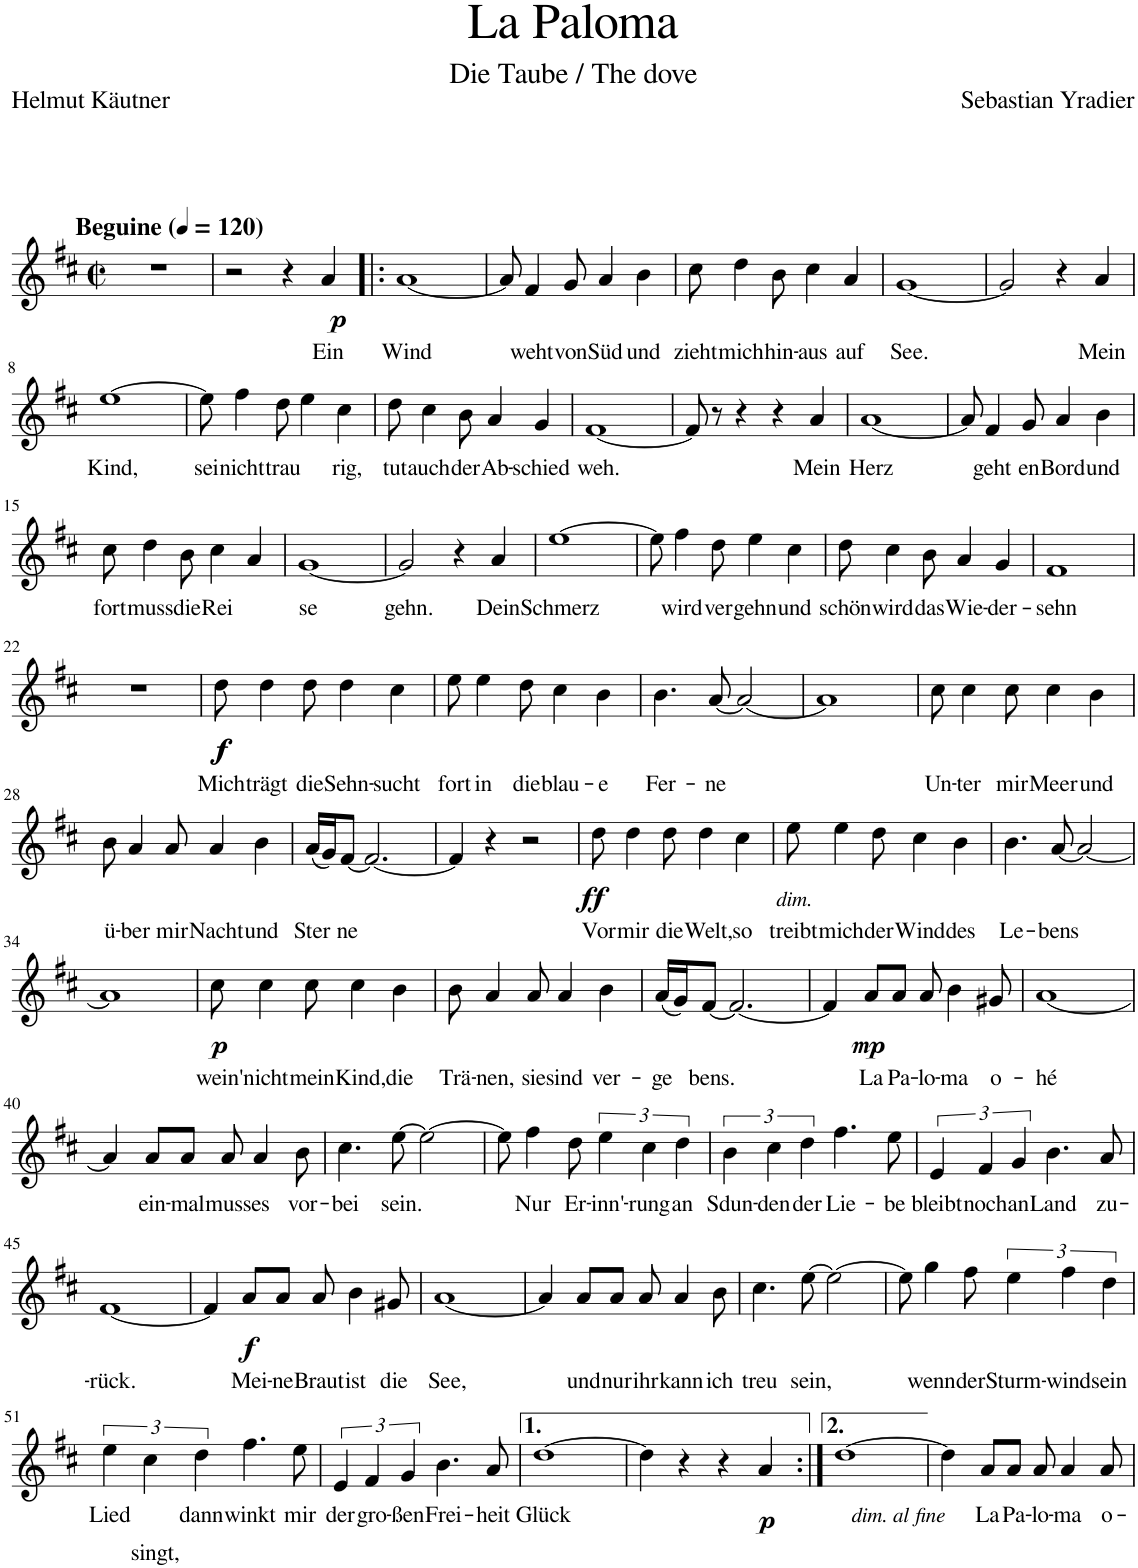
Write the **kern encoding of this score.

**kern	**text	**dynam
*part1	*part1	*part1
*staff1	*staff1	*staff1
*I"B Klarinette	*	*
*I'B Kl.	*	*
*clefG2	*	*
*Trd1c2	*	*
*k[f#c#]	*	*
*M2/2	*	*
*met(c|)	*	*
*MM120	*	*
=1	=1	=1
!LO:TX:a:B:t=Beguine	!	!
1r	.	.
=2	=2	=2
2r	.	.
4r	.	.
!	!LO:LY:b	!LO:DY:b
4a/	Ein	p
=3!|:	=3!|:	=3!|:
!	!LO:LY:b	!
[1a	Wind	.
=4	=4	=4
8a/]	.	.
!	!LO:LY:b	!
4f#/	weht	.
!	!LO:LY:b	!
8g/	von	.
!	!LO:LY:b	!
4a/	Süd	.
!	!LO:LY:b	!
4b\	und	.
=5	=5	=5
!	!LO:LY:b	!
8cc#\	zieht	.
!	!LO:LY:b	!
4dd\	mich	.
!	!LO:LY:b	!
8b\	hin-	.
!	!LO:LY:b	!
4cc#\	-aus	.
!	!LO:LY:b	!
4a/	auf	.
=6	=6	=6
!	!LO:LY:b	!
[1g	See.	.
=7	=7	=7
2g/]	.	.
4r	.	.
!	!LO:LY:b	!
4a/	Mein	.
!!LO:LB:g=z
=8	=8	=8
!	!LO:LY:b	!
[1ee	Kind,	.
=9	=9	=9
!	!LO:LY:b	!
8ee\]	sei	.
!	!LO:LY:b	!
4ff#\	nicht	.
!	!LO:LY:b	!
8dd\	trau	.
4ee\	.	.
!	!LO:LY:b	!
4cc#\	rig,	.
=10	=10	=10
!	!LO:LY:b	!
8dd\	tut	.
!	!LO:LY:b	!
4cc#\	auch	.
!	!LO:LY:b	!
8b\	der	.
!	!LO:LY:b	!
4a/	Ab-	.
!	!LO:LY:b	!
4g/	-schied	.
=11	=11	=11
!	!LO:LY:b	!
[1f#	weh.	.
=12	=12	=12
8f#/]	.	.
8r	.	.
4r	.	.
4r	.	.
!	!LO:LY:b	!
4a/	Mein	.
=13	=13	=13
!	!LO:LY:b	!
[1a	Herz	.
=14	=14	=14
8a/]	.	.
!	!LO:LY:b	!
4f#/	geht	.
!	!LO:LY:b	!
8g/	en	.
!	!LO:LY:b	!
4a/	Bord	.
!	!LO:LY:b	!
4b\	und	.
!!LO:LB:g=z
=15	=15	=15
!	!LO:LY:b	!
8cc#\	fort	.
!	!LO:LY:b	!
4dd\	muss	.
!	!LO:LY:b	!
8b\	die	.
!	!LO:LY:b	!
4cc#\	Rei	.
4a/	.	.
=16	=16	=16
!	!LO:LY:b	!
[1g	se	.
=17	=17	=17
!	!LO:LY:b	!
2g/]	gehn.	.
4r	.	.
!	!LO:LY:b	!
4a/	Dein	.
=18	=18	=18
!	!LO:LY:b	!
[1ee	Schmerz	.
=19	=19	=19
8ee\]	.	.
!	!LO:LY:b	!
4ff#\	wird	.
!	!LO:LY:b	!
8dd\	ver	.
!	!LO:LY:b	!
4ee\	gehn	.
!	!LO:LY:b	!
4cc#\	und	.
=20	=20	=20
!	!LO:LY:b	!
8dd\	schön	.
!	!LO:LY:b	!
4cc#\	wird	.
!	!LO:LY:b	!
8b\	das	.
!	!LO:LY:b	!
4a/	Wie-	.
!	!LO:LY:b	!
4g/	-der-	.
=21	=21	=21
!	!LO:LY:b	!
1f#	-sehn	.
!!LO:LB:g=z
=22	=22	=22
1r	.	.
=23	=23	=23
!	!LO:LY:b	!LO:DY:b
!	!	!LO:DY:n=1:b
8dd\	Mich	f f
!	!LO:LY:b	!
4dd\	trägt	.
!	!LO:LY:b	!
8dd\	die	.
!	!LO:LY:b	!
4dd\	Sehn-	.
!	!LO:LY:b	!
4cc#\	-sucht	.
=24	=24	=24
!	!LO:LY:b	!
8ee\	fort	.
!	!LO:LY:b	!
4ee\	in	.
!	!LO:LY:b	!
8dd\	die	.
!	!LO:LY:b	!
4cc#\	blau-	.
!	!LO:LY:b	!
4b\	-e	.
=25	=25	=25
!	!LO:LY:b	!
4.b\	Fer-	.
!	!LO:LY:b	!
[8a/	-ne	.
2a/_	.	.
=26	=26	=26
1a]	.	.
=27	=27	=27
!	!LO:LY:b	!
8cc#\	Un-	.
!	!LO:LY:b	!
4cc#\	-ter	.
!	!LO:LY:b	!
8cc#\	mir	.
!	!LO:LY:b	!
4cc#\	Meer	.
!	!LO:LY:b	!
4b\	und	.
!!LO:LB:g=z
=28	=28	=28
!	!LO:LY:b	!
8b\	ü-	.
!	!LO:LY:b	!
4a/	-ber	.
!	!LO:LY:b	!
8a/	mir	.
!	!LO:LY:b	!
4a/	Nacht	.
!	!LO:LY:b	!
4b\	und	.
=29	=29	=29
!	!LO:LY:b	!
(16a/LL	Ster	.
16g/J)	.	.
!	!LO:LY:b	!
[8f#/J	ne	.
2.f#/_	.	.
=30	=30	=30
4f#/]	.	.
4r	.	.
2r	.	.
=31	=31	=31
!	!LO:LY:b	!LO:DY:b
8dd\	Vor	ff
!	!LO:LY:b	!
4dd\	mir	.
!	!LO:LY:b	!
8dd\	die	.
!	!LO:LY:b	!
4dd\	Welt,	.
!	!LO:LY:b	!
4cc#\	so	.
=32	=32	=32
!	!LO:LY:b	!LO:DY:b
8ee\	treibt	other-dynamics
!	!LO:LY:b	!
4ee\	mich	.
!	!LO:LY:b	!
8dd\	der	.
!	!LO:LY:b	!
4cc#\	Wind	.
!	!LO:LY:b	!
4b\	des	.
=33	=33	=33
!	!LO:LY:b	!
4.b\	Le-	.
!	!LO:LY:b	!
[8a/	-bens	.
2a/_	.	.
!!LO:LB:g=z
=34	=34	=34
1a]	.	.
=35	=35	=35
!	!LO:LY:b	!LO:DY:b
8cc#\	wein'	p
!	!LO:LY:b	!
4cc#\	nicht	.
!	!LO:LY:b	!
8cc#\	mein	.
!	!LO:LY:b	!
4cc#\	Kind,	.
!	!LO:LY:b	!
4b\	die	.
=36	=36	=36
!	!LO:LY:b	!
8b\	Trä-	.
!	!LO:LY:b	!
4a/	-nen,	.
!	!LO:LY:b	!
8a/	sie	.
!	!LO:LY:b	!
4a/	sind	.
!	!LO:LY:b	!
4b\	ver-	.
=37	=37	=37
!	!LO:LY:b	!
(16a/LL	-ge	.
16g/J)	.	.
!	!LO:LY:b	!
[8f#/J	bens.	.
2.f#/_	.	.
=38	=38	=38
4f#/]	.	.
!	!LO:LY:b	!LO:DY:b
8a/L	La	mp
!	!LO:LY:b	!
8a/J	Pa-	.
!	!LO:LY:b	!
8a/	-lo-	.
!	!LO:LY:b	!
4b\	-ma	.
!	!LO:LY:b	!
8g#X/	o-	.
=39	=39	=39
!	!LO:LY:b	!
[1a	-hé	.
!!LO:LB:g=z
=40	=40	=40
4a/]	.	.
!	!LO:LY:b	!
8a/L	ein-	.
!	!LO:LY:b	!
8a/J	-mal	.
!	!LO:LY:b	!
8a/	muss	.
!	!LO:LY:b	!
4a/	es	.
!	!LO:LY:b	!
8b\	vor-	.
=41	=41	=41
!	!LO:LY:b	!
4.cc#\	-bei	.
!	!LO:LY:b	!
[8ee\	sein.	.
2ee\_	.	.
=42	=42	=42
8ee\]	.	.
!	!LO:LY:b	!
4ff#\	Nur	.
!	!LO:LY:b	!
8dd\	Er-	.
!	!LO:LY:b	!
6ee\	-inn'-	.
!	!LO:LY:b	!
6cc#\	-rung	.
!	!LO:LY:b	!
6dd\	an	.
=43	=43	=43
!	!LO:LY:b	!
6b\	Sdun-	.
!	!LO:LY:b	!
6cc#\	-den	.
!	!LO:LY:b	!
6dd\	der	.
!	!LO:LY:b	!
4.ff#\	Lie-	.
!	!LO:LY:b	!
8ee\	-be	.
=44	=44	=44
!	!LO:LY:b	!
6e/	bleibt	.
!	!LO:LY:b	!
6f#/	noch	.
!	!LO:LY:b	!
6g/	an	.
!	!LO:LY:b	!
4.b\	Land	.
!	!LO:LY:b	!
8a/	zu-	.
!!LO:LB:g=z
=45	=45	=45
!	!LO:LY:b	!
[1f#	-rück.	.
=46	=46	=46
4f#/]	.	.
!	!LO:LY:b	!LO:DY:b
8a/L	Mei-	f
!	!LO:LY:b	!
8a/J	-ne	.
!	!LO:LY:b	!
8a/	Braut	.
!	!LO:LY:b	!
4b\	ist	.
!	!LO:LY:b	!
8g#X/	die	.
=47	=47	=47
!	!LO:LY:b	!
[1a	See,	.
=48	=48	=48
4a/]	.	.
!	!LO:LY:b	!
8a/L	und	.
!	!LO:LY:b	!
8a/J	nur	.
!	!LO:LY:b	!
8a/	ihr	.
!	!LO:LY:b	!
4a/	kann	.
!	!LO:LY:b	!
8b\	ich	.
=49	=49	=49
!	!LO:LY:b	!
4.cc#\	treu	.
!	!LO:LY:b	!
[8ee\	sein,	.
2ee\_	.	.
=50	=50	=50
8ee\]	.	.
!	!LO:LY:b	!
4gg\	wenn	.
!	!LO:LY:b	!
8ff#\	der	.
!	!LO:LY:b	!
6ee\	Sturm-	.
!	!LO:LY:b	!
6ff#\	-wind	.
!	!LO:LY:b	!
6dd\	sein	.
!!LO:LB:g=z
=51	=51	=51
!	!LO:LY:b	!
6ee\	Lied	.
!	!LO:LY:b	!
6cc#\	singt,	.
!	!LO:LY:b	!
6dd\	dann	.
!	!LO:LY:b	!
4.ff#\	winkt	.
!	!LO:LY:b	!
8ee\	mir	.
=52	=52	=52
!	!LO:LY:b	!
6e/	der	.
!	!LO:LY:b	!
6f#/	gro-	.
!	!LO:LY:b	!
6g/	-ßen	.
!	!LO:LY:b	!
4.b\	Frei-	.
!	!LO:LY:b	!
8a/	-heit	.
=53	=53	=53
!	!LO:LY:b	!
[1dd	Glück	.
=54	=54	=54
4dd\]	.	.
4r	.	.
4r	.	.
!	!	!LO:DY:b
4a/	.	p
=55:|!	=55:|!	=55:|!
!	!	!LO:DY:b
[1dd	.	other-dynamics
=56	=56	=56
4dd\]	.	.
!	!LO:LY:b	!
8a/L	La	.
!	!LO:LY:b	!
8a/J	Pa-	.
!	!LO:LY:b	!
8a/	-lo-	.
!	!LO:LY:b	!
4a/	-ma	.
!	!LO:LY:b	!
8a/	o-	.
=	=	=
*-	*-	*-
